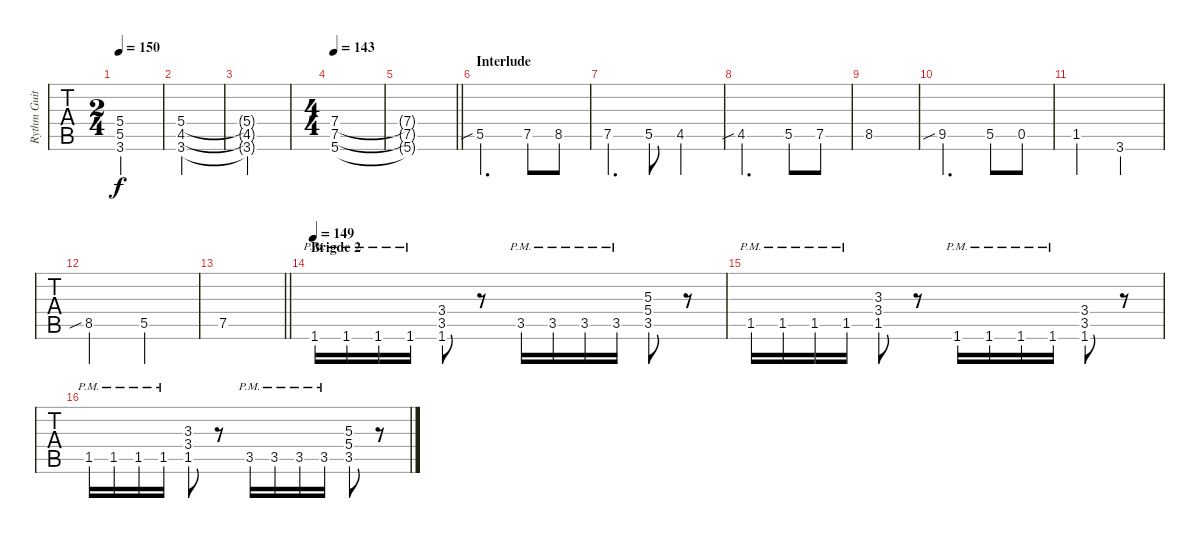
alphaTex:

\track ("Rythm Guitar" "Rythm Guit") {instrument distortionguitar}
\staff {tabs}
\tuning (Eb4 Bb3 Gb3 Db3 Ab2 Eb2) {hide}
\ts (2 4)
\tempo 150
\clef g2
\ks c
(5.4{t} 5.5{t} 3.6{t}).2{dy f} |
(5.4 4.5 3.6).2 |
(5.4{t} 4.5{t} 3.6{t}).2 |
\ts (4 4)
\tempo 143
(7.4 7.5 5.6).1 |
\barLineRight lightlight
(7.4{t} 7.5{t} 5.6{t}).1 |
\section ("" "Interlude")
5.5{sib}.2{d balance 5} 7.5.8 8.5.8 |
7.5.4{d} 5.5.8 4.5.2 |
4.5{sib}.2{d} 5.5.8 7.5.8 |
8.5.1 |
9.5{sib}.2{d} 5.5.8 0.5.8 |
1.5.2 3.6.2 |
8.5{sib}.2 5.5.2 |
\barLineRight lightlight
7.5.1 |
\section ("" "Brigde 2")
\tempo 149
1.6{pm}.16 1.6{pm}.16 1.6{pm}.16 1.6{pm}.16 (3.4 3.5 1.6).8 r.8 3.5{pm}.16 3.5{pm}.16 3.5{pm}.16 3.5{pm}.16 (5.3 5.4 3.5).8 r.8 |
1.5{pm}.16 1.5{pm}.16 1.5{pm}.16 1.5{pm}.16 (3.3 3.4 1.5).8 r.8 1.6{pm}.16 1.6{pm}.16 1.6{pm}.16 1.6{pm}.16 (3.4 3.5 1.6).8 r.8 |
1.5{pm}.16 1.5{pm}.16 1.5{pm}.16 1.5{pm}.16 (3.3 3.4 1.5).8 r.8 3.5{pm}.16 3.5{pm}.16 3.5{pm}.16 3.5{pm}.16 (5.3 5.4 3.5).8 r.8
